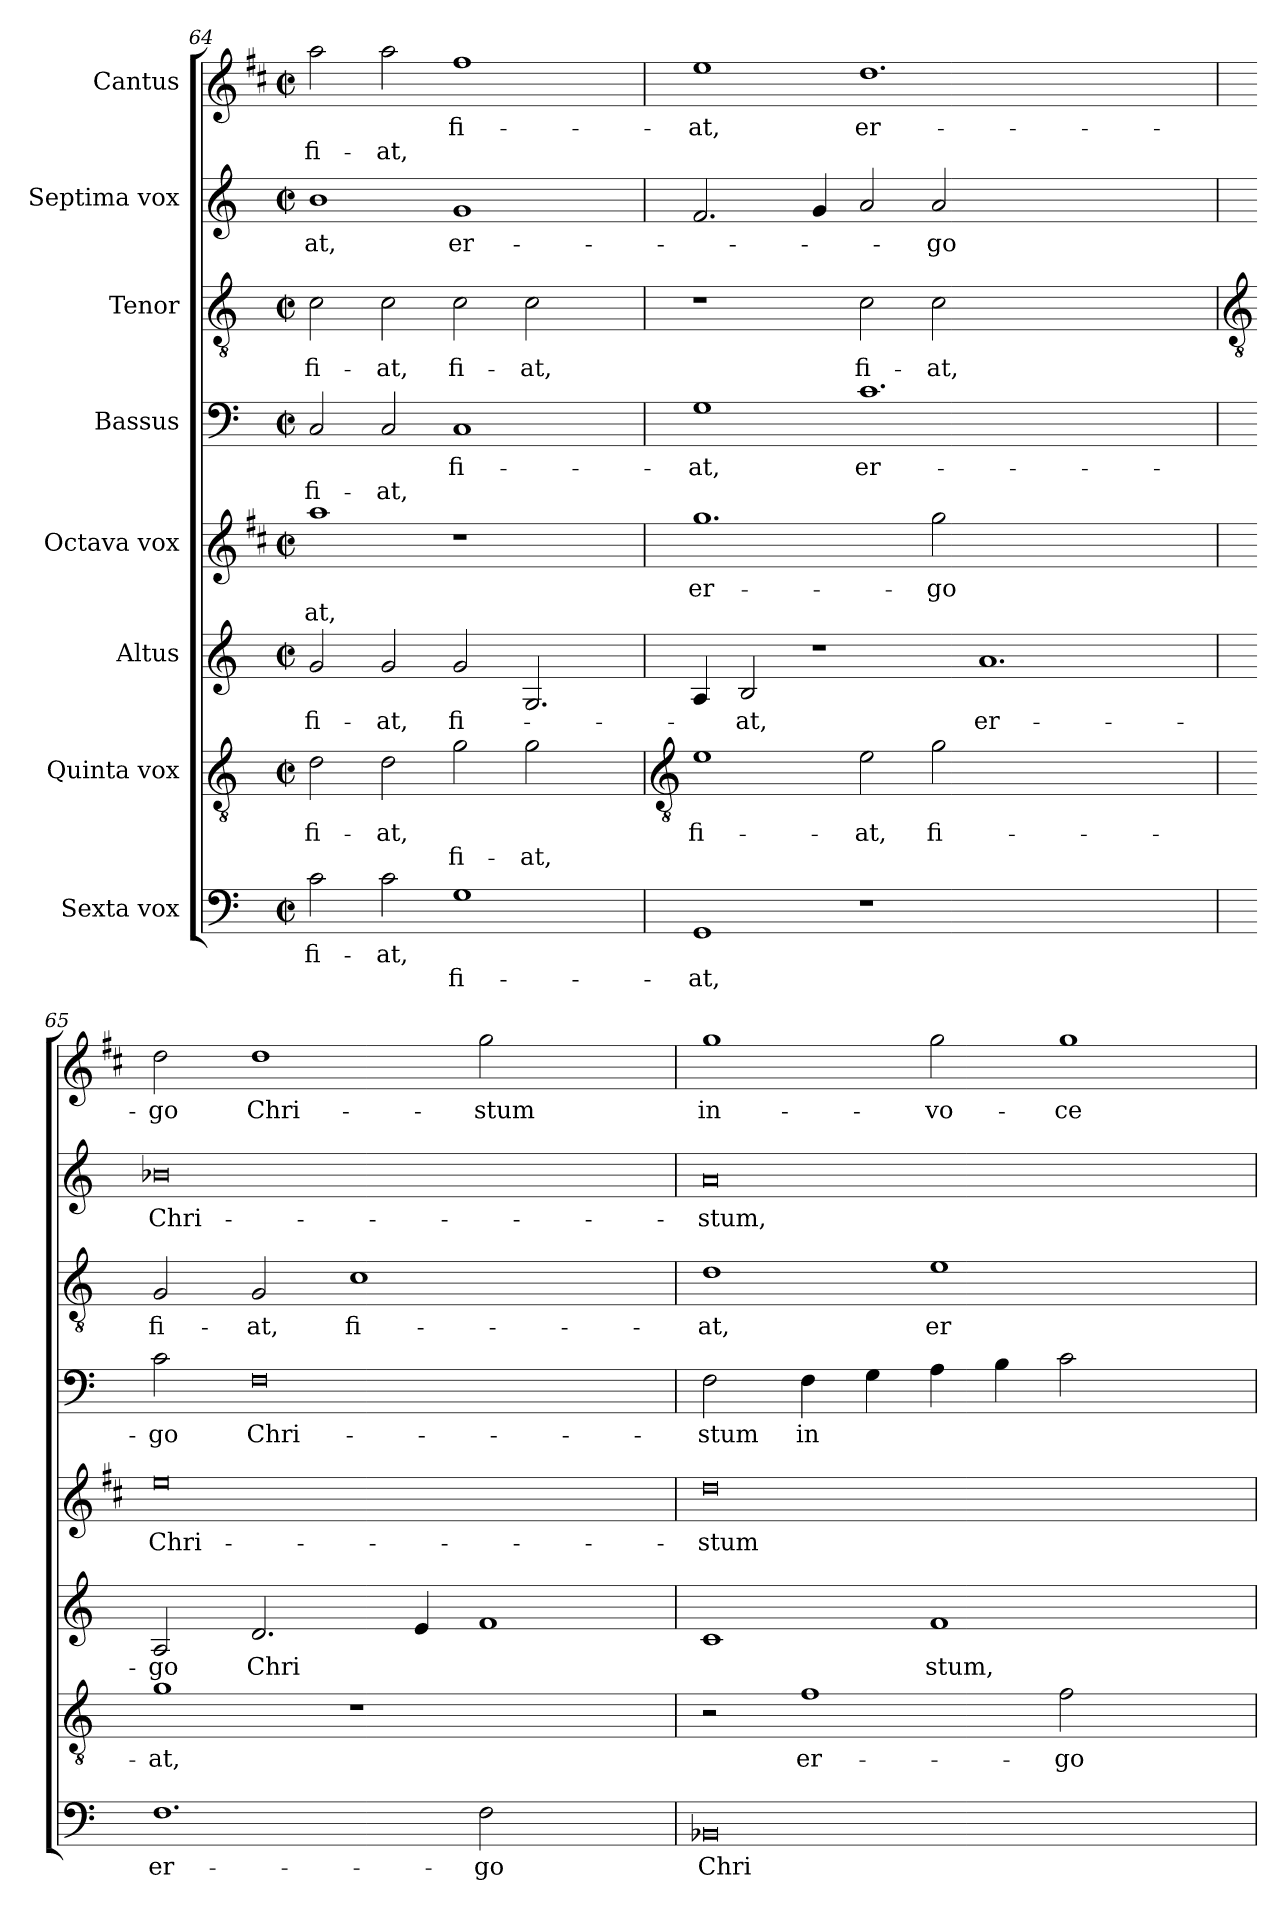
**kern	**text	**text	**kern	**text	**text	**kern	**text	**kern	**text	**text	**kern	**text	**text	**kern	**text	**kern	**text	**kern	**text	**text
*part8	*part8	*part8	*part7	*part7	*part7	*part6	*part6	*part5	*part5	*part5	*part4	*part4	*part4	*part3	*part3	*part2	*part2	*part1	*part1	*part1
*staff8	*staff8	*staff8	*staff7	*staff7	*staff7	*staff6	*staff6	*staff5	*staff5	*staff5	*staff4	*staff4	*staff4	*staff3	*staff3	*staff2	*staff2	*staff1	*staff1	*staff1
*I"Sexta vox	*	*	*I"Quinta vox	*	*	*I"Altus	*	*I"Octava vox	*	*	*I"Bassus	*	*	*I"Tenor	*	*I"Septima vox	*	*I"Cantus	*	*
!!LO:LB:g=z
*clefF4	*	*	*clefGv2	*	*	*clefG2	*	*clefG2	*	*	*clefF4	*	*	*clefGv2	*	*clefG2	*	*clefG2	*	*
*	*	*	*	*	*	*	*	*ITrd1c2	*	*	*	*	*	*	*	*	*	*ITrd1c2	*	*
*k[]	*	*	*k[]	*	*	*k[]	*	*k[]	*	*	*k[]	*	*	*k[]	*	*k[]	*	*k[]	*	*
*C:	*	*	*C:	*	*	*C:	*	*C:	*	*	*C:	*	*	*C:	*	*C:	*	*C:	*	*
*M4/2	*	*	*M4/2	*	*	*M4/2	*	*M4/2	*	*	*M4/2	*	*	*M4/2	*	*M4/2	*	*M4/2	*	*
*met(c|)	*	*	*met(c|)	*	*	*met(c|)	*	*met(c|)	*	*	*met(c|)	*	*	*met(c|)	*	*met(c|)	*	*met(c|)	*	*
=64	=64	=64	=64	=64	=64	=64	=64	=64	=64	=64	=64	=64	=64	=64	=64	=64	=64	=64	=64	=64
!	!LO:LY:b	!	!	!LO:LY:b	!	!	!LO:LY:b	!	!	!LO:LY:b	!	!	!LO:LY:b	!	!LO:LY:b	!	!LO:LY:b	!	!	!LO:LY:b
2c	fi-	.	2d	fi-	.	2g	fi-	1gg	.	-at,	2C	.	fi-	2c	fi-	1b	-at,	2gg	.	fi-
!	!LO:LY:b	!	!	!LO:LY:b	!	!	!LO:LY:b	!	!	!	!	!	!LO:LY:b	!	!LO:LY:b	!	!	!	!	!LO:LY:b
2c	-at,	.	2d	-at,	.	2g	-at,	.	.	.	2C	.	-at,	2c	-at,	.	.	2gg	.	-at,
!	!	!LO:LY:b	!	!	!LO:LY:b	!	!LO:LY:b	!	!	!	!	!LO:LY:b	!	!	!LO:LY:b	!	!LO:LY:b	!	!LO:LY:b	!
1G	.	fi-	2g	.	fi-	2g	fi-	1r	.	.	1C	fi-	.	2c	fi-	1g	er-	1ee	fi-	.
!	!	!	!	!	!LO:LY:b	!	!	!	!	!	!	!	!	!	!LO:LY:b	!	!	!	!	!
.	.	.	2g	.	-at,	2.G	.	.	.	.	.	.	.	2c	-at,	.	.	.	.	.
4ryy	.	.	4ryy	.	.	.	.	4ryy	.	.	4ryy	.	.	4ryy	.	4ryy	.	4ryy	.	.
!!LO:LB:g=z
=64A	=64A	=64A	=64A	=64A	=64A	=64A	=64A	=64A	=64A	=64A	=64A	=64A	=64A	=64A	=64A	=64A	=64A	=64A	=64A	=64A
*	*	*	*clefGv2	*	*	*	*	*	*	*	*	*	*	*	*	*	*	*	*	*
!	!	!LO:LY:b	!	!LO:LY:b	!	!	!	!	!LO:LY:b	!	!	!LO:LY:b	!	!	!	!	!	!	!LO:LY:b	!
1GG	.	-at,	1e	fi-	.	4A	.	1.ff	er-	.	1G	-at,	.	1r	.	2.f	.	1dd	-at,	.
!	!	!	!	!	!	!	!LO:LY:b	!	!	!	!	!	!	!	!	!	!	!	!	!
.	.	.	.	.	.	2B	-at,	.	.	.	.	.	.	.	.	.	.	.	.	.
.	.	.	.	.	.	1r	.	.	.	.	.	.	.	.	.	4g	.	.	.	.
!	!	!	!	!LO:LY:b	!	!	!	!	!	!	!	!LO:LY:b	!	!	!LO:LY:b	!	!	!	!LO:LY:b	!
1r	.	.	2e	-at,	.	.	.	.	.	.	1.c	er-	.	2c	fi-	2a	.	1.cc	er-	.
!	!	!	!	!LO:LY:b	!	!	!	!	!LO:LY:b	!	!	!	!	!	!LO:LY:b	!	!LO:LY:b	!	!	!
.	.	.	2g	fi-	.	.	.	2ff	-go	.	.	.	.	2c	-at,	2a	-go	.	.	.
!	!	!	!	!	!	!	!LO:LY:b	!	!	!	!	!	!	!	!	!	!	!	!	!
.	.	.	.	.	.	1.a	er-	.	.	.	.	.	.	.	.	.	.	.	.	.
1ryy	.	.	1ryy	.	.	.	.	1ryy	.	.	.	.	.	1ryy	.	1ryy	.	.	.	.
.	.	.	.	.	.	.	.	.	.	.	2.ryy	.	.	.	.	.	.	2.ryy	.	.
4ryy	.	.	4ryy	.	.	.	.	4ryy	.	.	.	.	.	4ryy	.	4ryy	.	.	.	.
!!LO:LB:g=z
=65A	=65A	=65A	=65A	=65A	=65A	=65A	=65A	=65A	=65A	=65A	=65A	=65A	=65A	=65A	=65A	=65A	=65A	=65A	=65A	=65A
*	*	*	*	*	*	*	*	*	*	*	*	*	*	*clefGv2	*	*	*	*	*	*
!	!LO:LY:b	!	!	!LO:LY:b	!	!	!LO:LY:b	!	!LO:LY:b	!	!	!LO:LY:b	!	!	!LO:LY:b	!	!LO:LY:b	!	!LO:LY:b	!
1.F	er-	.	1g	-at,	.	2A	-go	0dd	Chri-	.	2c	-go	.	2G	fi-	0b-X	Chri-	2cc	-go	.
!	!	!	!	!	!	!	!LO:LY:b	!	!	!	!	!LO:LY:b	!	!	!LO:LY:b	!	!	!	!LO:LY:b	!
.	.	.	.	.	.	2.d	Chri	.	.	.	0F	Chri-	.	2G	-at,	.	.	1cc	Chri-	.
!	!	!	!	!	!	!	!	!	!	!	!	!	!	!	!LO:LY:b	!	!	!	!	!
.	.	.	1r	.	.	.	.	.	.	.	.	.	.	1c	fi-	.	.	.	.	.
.	.	.	.	.	.	4e	.	.	.	.	.	.	.	.	.	.	.	.	.	.
!	!LO:LY:b	!	!	!	!	!	!	!	!	!	!	!	!	!	!	!	!	!	!LO:LY:b	!
2F	-go	.	.	.	.	1f	.	.	.	.	.	.	.	.	.	.	.	2ff	-stum	.
2ryy	.	.	2ryy	.	.	.	.	2ryy	.	.	.	.	.	2ryy	.	2ryy	.	2ryy	.	.
=66A	=66A	=66A	=66A	=66A	=66A	=66A	=66A	=66A	=66A	=66A	=66A	=66A	=66A	=66A	=66A	=66A	=66A	=66A	=66A	=66A
!	!LO:LY:b	!	!	!	!	!	!	!	!LO:LY:b	!	!	!LO:LY:b	!	!	!LO:LY:b	!	!LO:LY:b	!	!LO:LY:b	!
0BB-X	Chri-	.	2r	.	.	1c	.	0cc	-stum	.	2F	-stum	.	1d	-at,	0a	-stum,	1ff	in-	.
!	!	!	!	!LO:LY:b	!	!	!	!	!	!	!	!LO:LY:b	!	!	!	!	!	!	!	!
.	.	.	1f	er-	.	.	.	.	.	.	4F	in	.	.	.	.	.	.	.	.
.	.	.	.	.	.	.	.	.	.	.	4G	.	.	.	.	.	.	.	.	.
!	!	!	!	!	!	!	!LO:LY:b	!	!	!	!	!	!	!	!LO:LY:b	!	!	!	!LO:LY:b	!
.	.	.	.	.	.	1f	stum,	.	.	.	4A	.	.	1e	er-	.	.	2ff	-vo-	.
.	.	.	.	.	.	.	.	.	.	.	4B	.	.	.	.	.	.	.	.	.
!	!	!	!	!LO:LY:b	!	!	!	!	!	!	!	!	!	!	!	!	!	!	!LO:LY:b	!
.	.	.	2f	-go	.	.	.	.	.	.	2c	.	.	.	.	.	.	1ff	-ce-	.
2ryy	.	.	2ryy	.	.	2ryy	.	2ryy	.	.	2ryy	.	.	2ryy	.	2ryy	.	.	.	.
=	=	=	=	=	=	=	=	=	=	=	=	=	=	=	=	=	=	=	=	=
*-	*-	*-	*-	*-	*-	*-	*-	*-	*-	*-	*-	*-	*-	*-	*-	*-	*-	*-	*-	*-
